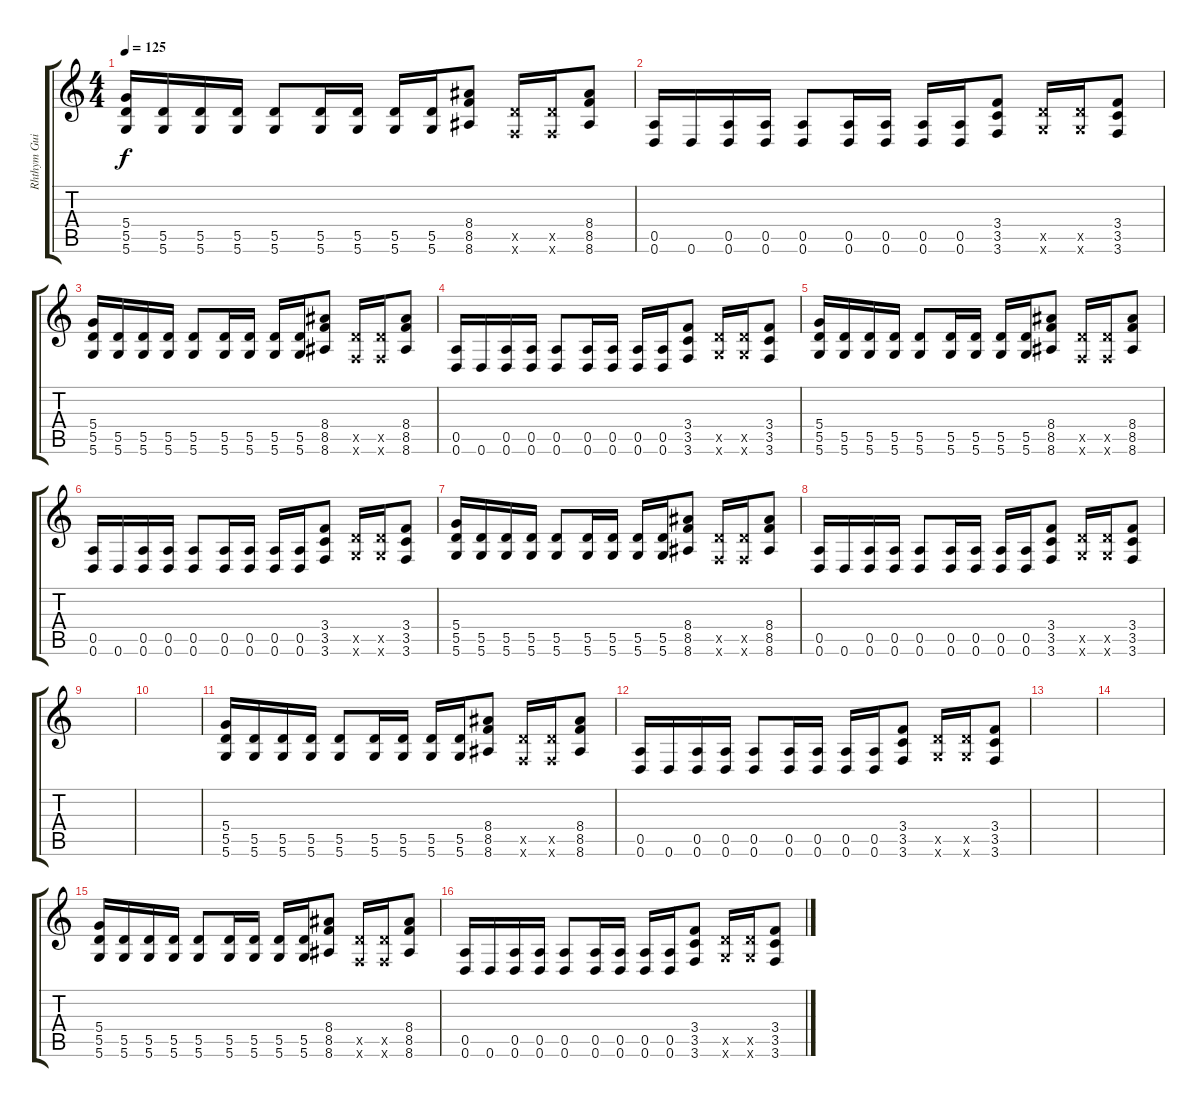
\track ("Rhthym Guitar (Paul)" "Rhthym Gui") {instrument overdrivenguitar}
\staff {score tabs}
\tuning (E4 B3 G3 D3 A2 D2) {hide}
\ts (4 4)
\tempo 125
\clef g2
\ks c
(5.4 5.5 5.6).16{dy f instrument overdrivenguitar} (5.5 5.6).16 (5.5 5.6).16 (5.5 5.6).16 (5.5 5.6).8 (5.5 5.6).16 (5.5 5.6).16 (5.5 5.6).16 (5.5 5.6).16 (8.4 8.5 8.6).8 (5.5{x} 3.6{x}).16 (5.5{x} 3.6{x}).16 (8.4 8.5 8.6).8 |
(0.5 0.6).16 0.6.16 (0.5 0.6).16 (0.5 0.6).16 (0.5 0.6).8 (0.5 0.6).16 (0.5 0.6).16 (0.5 0.6).16 (0.5 0.6).16 (3.4 3.5 3.6).8 (5.5{x} 5.6{x}).16 (5.5{x} 5.6{x}).16 (3.4 3.5 3.6).8 |
(5.4 5.5 5.6).16 (5.5 5.6).16 (5.5 5.6).16 (5.5 5.6).16 (5.5 5.6).8 (5.5 5.6).16 (5.5 5.6).16 (5.5 5.6).16 (5.5 5.6).16 (8.4 8.5 8.6).8 (5.5{x} 3.6{x}).16 (5.5{x} 3.6{x}).16 (8.4 8.5 8.6).8 |
(0.5 0.6).16 0.6.16 (0.5 0.6).16 (0.5 0.6).16 (0.5 0.6).8 (0.5 0.6).16 (0.5 0.6).16 (0.5 0.6).16 (0.5 0.6).16 (3.4 3.5 3.6).8 (5.5{x} 5.6{x}).16 (5.5{x} 5.6{x}).16 (3.4 3.5 3.6).8 |
(5.4 5.5 5.6).16 (5.5 5.6).16 (5.5 5.6).16 (5.5 5.6).16 (5.5 5.6).8 (5.5 5.6).16 (5.5 5.6).16 (5.5 5.6).16 (5.5 5.6).16 (8.4 8.5 8.6).8 (5.5{x} 3.6{x}).16 (5.5{x} 3.6{x}).16 (8.4 8.5 8.6).8 |
(0.5 0.6).16 0.6.16 (0.5 0.6).16 (0.5 0.6).16 (0.5 0.6).8 (0.5 0.6).16 (0.5 0.6).16 (0.5 0.6).16 (0.5 0.6).16 (3.4 3.5 3.6).8 (5.5{x} 5.6{x}).16 (5.5{x} 5.6{x}).16 (3.4 3.5 3.6).8 |
(5.4 5.5 5.6).16 (5.5 5.6).16 (5.5 5.6).16 (5.5 5.6).16 (5.5 5.6).8 (5.5 5.6).16 (5.5 5.6).16 (5.5 5.6).16 (5.5 5.6).16 (8.4 8.5 8.6).8 (5.5{x} 3.6{x}).16 (5.5{x} 3.6{x}).16 (8.4 8.5 8.6).8 |
(0.5 0.6).16 0.6.16 (0.5 0.6).16 (0.5 0.6).16 (0.5 0.6).8 (0.5 0.6).16 (0.5 0.6).16 (0.5 0.6).16 (0.5 0.6).16 (3.4 3.5 3.6).8 (5.5{x} 5.6{x}).16 (5.5{x} 5.6{x}).16 (3.4 3.5 3.6).8 |
|
|
(5.4 5.5 5.6).16 (5.5 5.6).16 (5.5 5.6).16 (5.5 5.6).16 (5.5 5.6).8 (5.5 5.6).16 (5.5 5.6).16 (5.5 5.6).16 (5.5 5.6).16 (8.4 8.5 8.6).8 (5.5{x} 3.6{x}).16 (5.5{x} 3.6{x}).16 (8.4 8.5 8.6).8 |
(0.5 0.6).16 0.6.16 (0.5 0.6).16 (0.5 0.6).16 (0.5 0.6).8 (0.5 0.6).16 (0.5 0.6).16 (0.5 0.6).16 (0.5 0.6).16 (3.4 3.5 3.6).8 (5.5{x} 5.6{x}).16 (5.5{x} 5.6{x}).16 (3.4 3.5 3.6).8 |
|
|
(5.4 5.5 5.6).16 (5.5 5.6).16 (5.5 5.6).16 (5.5 5.6).16 (5.5 5.6).8 (5.5 5.6).16 (5.5 5.6).16 (5.5 5.6).16 (5.5 5.6).16 (8.4 8.5 8.6).8 (5.5{x} 3.6{x}).16 (5.5{x} 3.6{x}).16 (8.4 8.5 8.6).8 |
(0.5 0.6).16 0.6.16 (0.5 0.6).16 (0.5 0.6).16 (0.5 0.6).8 (0.5 0.6).16 (0.5 0.6).16 (0.5 0.6).16 (0.5 0.6).16 (3.4 3.5 3.6).8 (5.5{x} 5.6{x}).16 (5.5{x} 5.6{x}).16 (3.4 3.5 3.6).8
